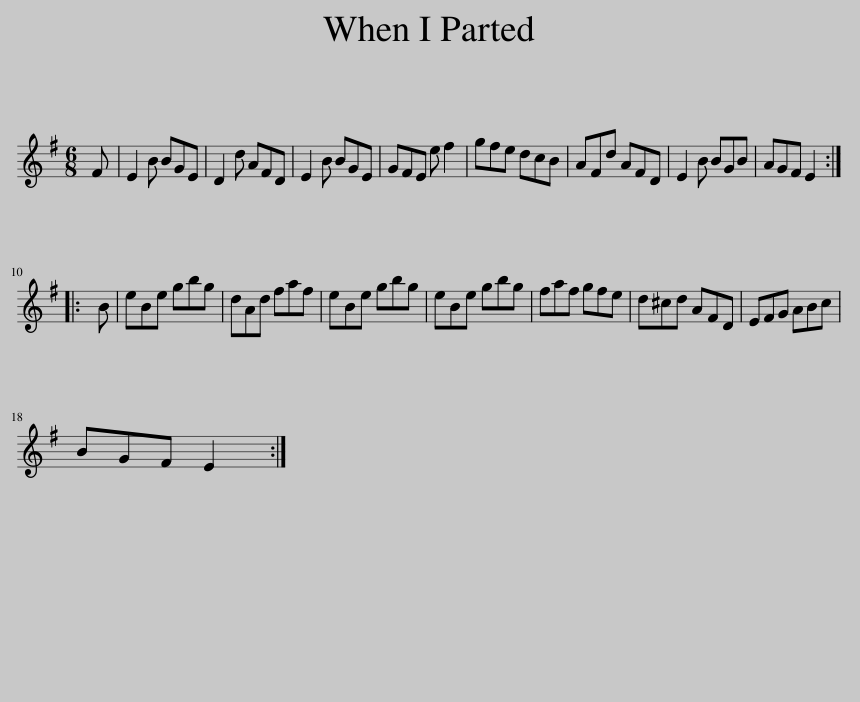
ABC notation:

X:1
L:1/8
M:6/8
I:linebreak $
K:Emin
V:1 treble
V:1
 F | E2 B BGE | D2 d AFD | E2 B BGE | GFE e f2 | %5
 gfe dcB | AFd AFD | E2 B BGB | AGF E2 ::$ B | %10
 eBe gbg | dAd faf | eBe gbg | eBe gbg | faf gfe | %15
 d^cd AFD | EFG ABc |$ BGF E2 :| %18
